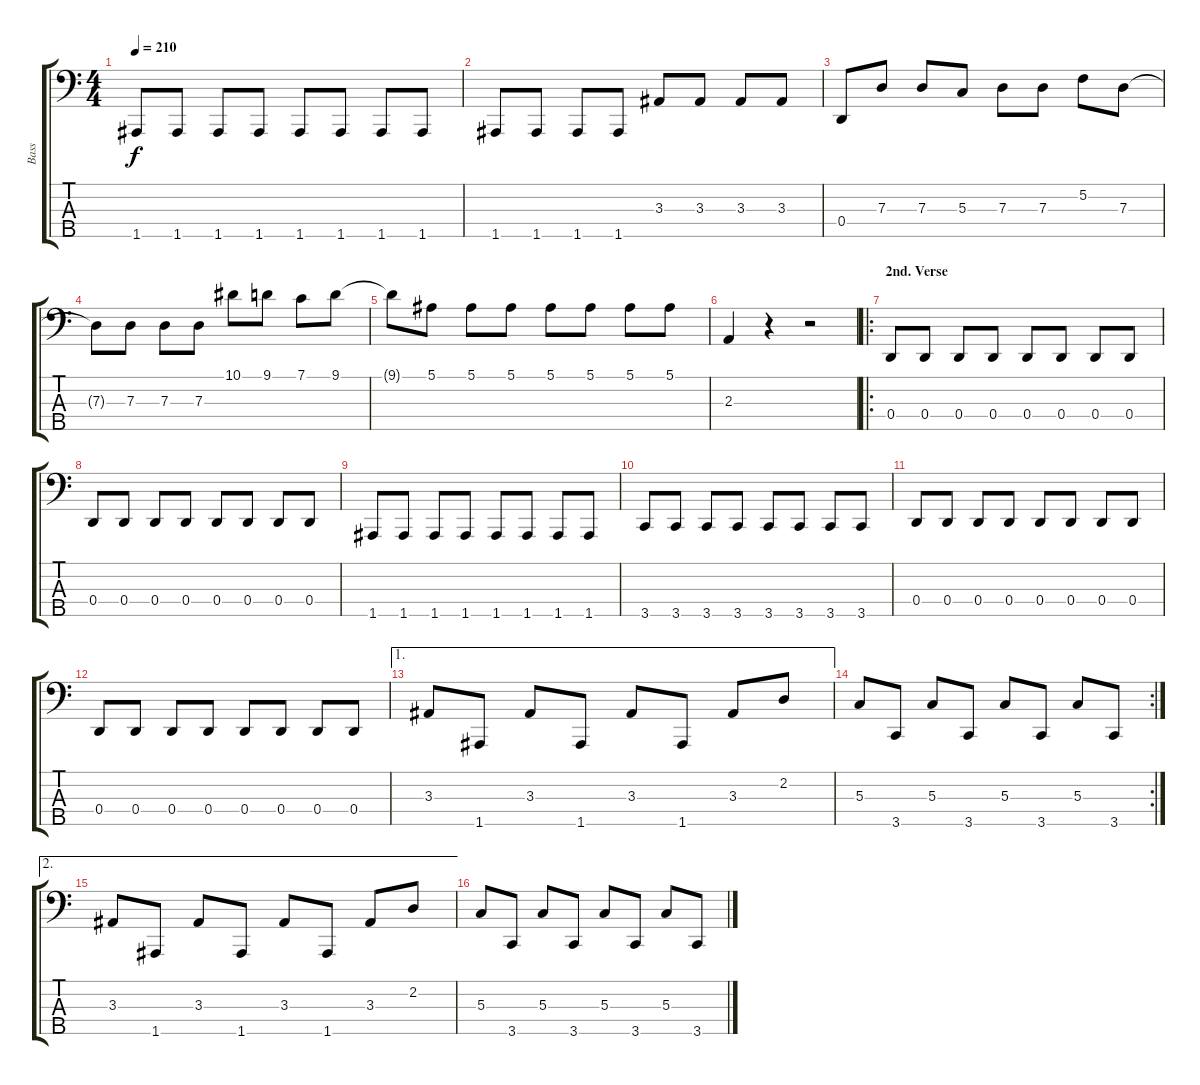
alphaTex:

\track ("Bass" "Bass") {instrument electricbassfinger}
\staff {score tabs}
\tuning (F2 C2 G1 D1 A0) {hide}
\ts (4 4)
\tempo 210
\clef f4
\ks c
1.5.8{dy f} 1.5.8 1.5.8 1.5.8 1.5.8 1.5.8 1.5.8 1.5.8 |
1.5.8 1.5.8 1.5.8 1.5.8 3.3.8 3.3.8 3.3.8 3.3.8 |
0.4.8 7.3.8 7.3.8 5.3.8 7.3.8 7.3.8 5.2.8 7.3.8 |
7.3{t}.8 7.3.8 7.3.8 7.3.8 10.1.8 9.1.8 7.1.8 9.1.8 |
9.1{t}.8 5.1.8 5.1.8 5.1.8 5.1.8 5.1.8 5.1.8 5.1.8 |
2.3.4 r.4 r.2 |
\ro
\section ("" "2nd. Verse")
0.4.8 0.4.8 0.4.8 0.4.8 0.4.8 0.4.8 0.4.8 0.4.8 |
0.4.8 0.4.8 0.4.8 0.4.8 0.4.8 0.4.8 0.4.8 0.4.8 |
1.5.8 1.5.8 1.5.8 1.5.8 1.5.8 1.5.8 1.5.8 1.5.8 |
3.5.8 3.5.8 3.5.8 3.5.8 3.5.8 3.5.8 3.5.8 3.5.8 |
0.4.8 0.4.8 0.4.8 0.4.8 0.4.8 0.4.8 0.4.8 0.4.8 |
0.4.8 0.4.8 0.4.8 0.4.8 0.4.8 0.4.8 0.4.8 0.4.8 |
\ae 1
3.3.8 1.5.8 3.3.8 1.5.8 3.3.8 1.5.8 3.3.8 2.2.8 |
\rc 2
5.3.8 3.5.8 5.3.8 3.5.8 5.3.8 3.5.8 5.3.8 3.5.8 |
\ae 2
3.3.8 1.5.8 3.3.8 1.5.8 3.3.8 1.5.8 3.3.8 2.2.8 |
5.3.8 3.5.8 5.3.8 3.5.8 5.3.8 3.5.8 5.3.8 3.5.8
